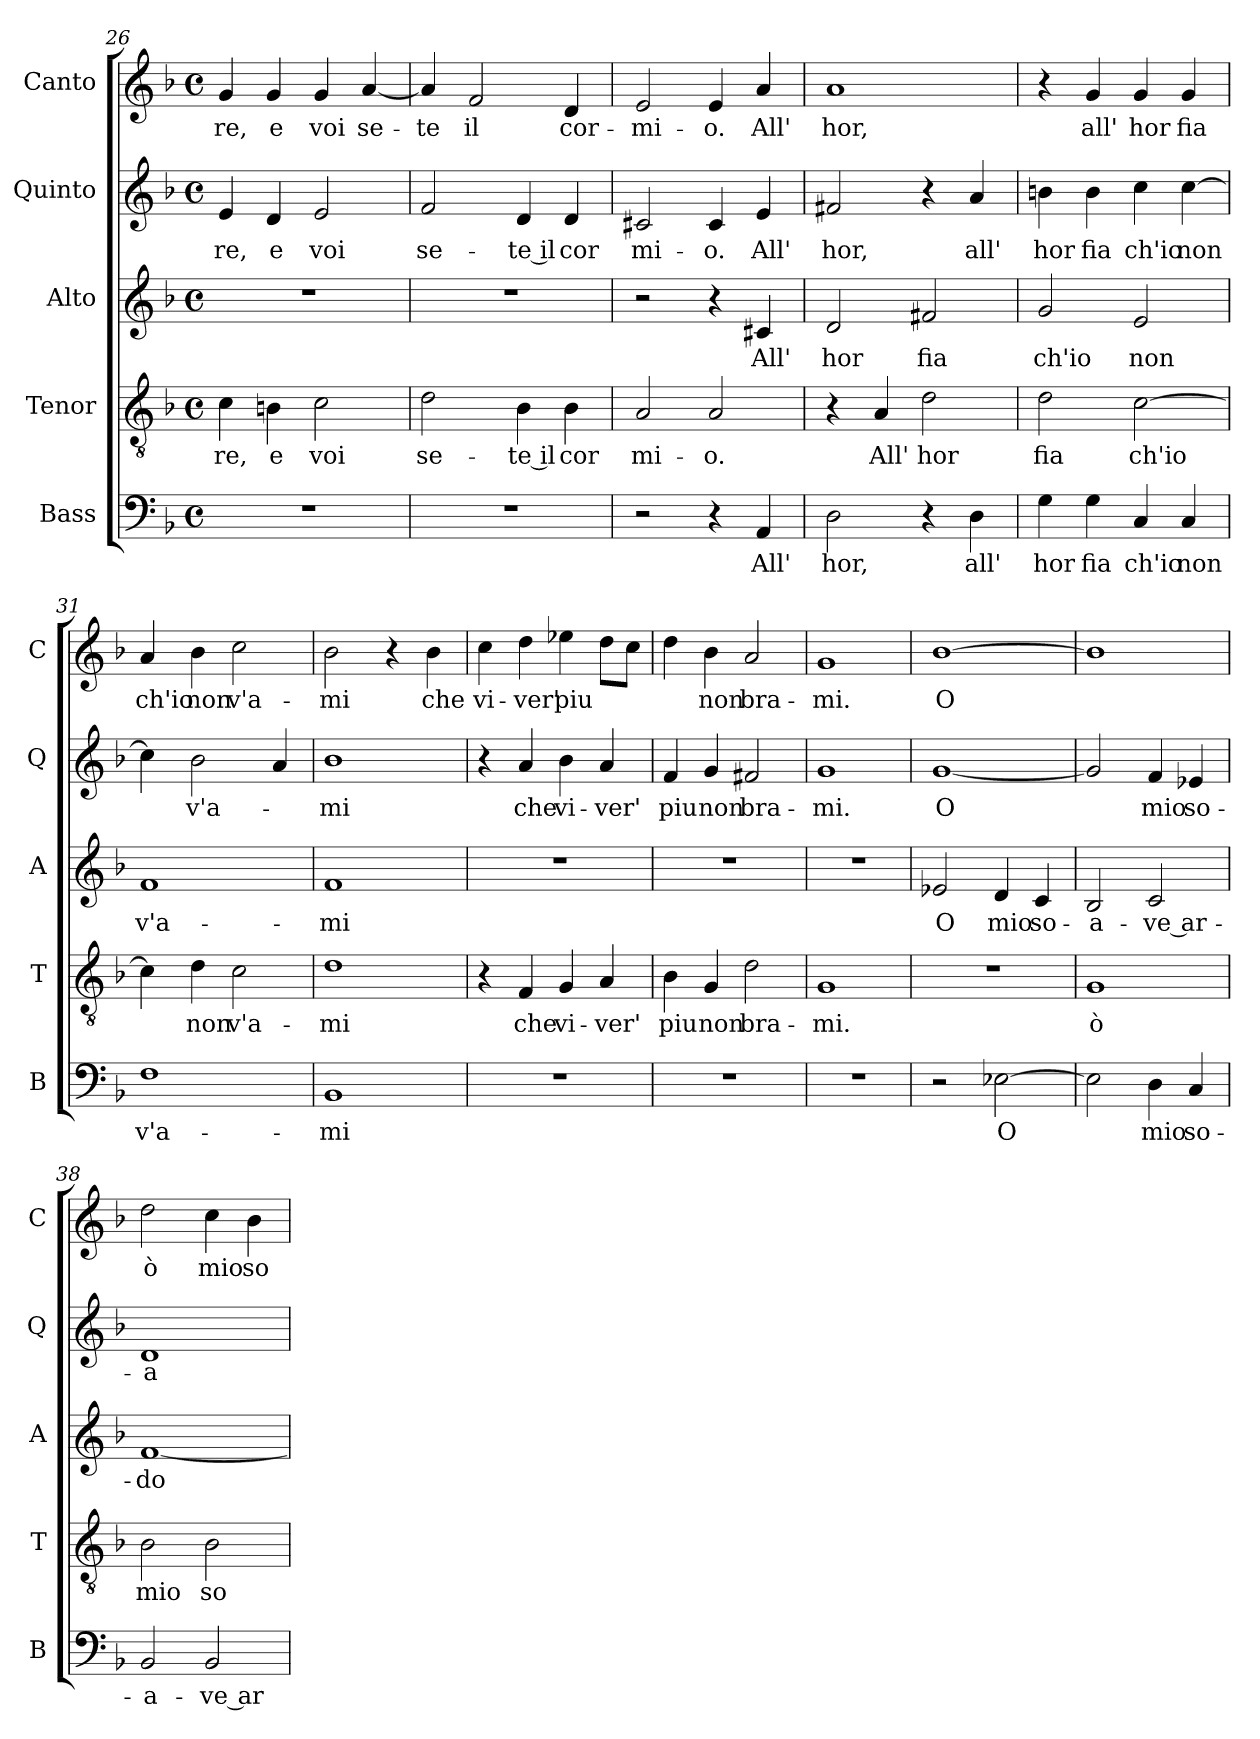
**kern	**text	**kern	**text	**kern	**text	**kern	**text	**kern	**text
*part5	*part5	*part4	*part4	*part3	*part3	*part2	*part2	*part1	*part1
*staff5	*staff5	*staff4	*staff4	*staff3	*staff3	*staff2	*staff2	*staff1	*staff1
*I"Bass	*	*I"Tenor	*	*I"Alto	*	*I"Quinto	*	*I"Canto	*
*I'B	*	*I'T	*	*I'A	*	*I'Q	*	*I'C	*
*clefF4	*	*clefGv2	*	*clefG2	*	*clefG2	*	*clefG2	*
*k[b-]	*	*k[b-]	*	*k[b-]	*	*k[b-]	*	*k[b-]	*
*F:	*	*F:	*	*F:	*	*F:	*	*F:	*
*M4/4	*	*M4/4	*	*M4/4	*	*M4/4	*	*M4/4	*
*met(c)	*	*met(c)	*	*met(c)	*	*met(c)	*	*met(c)	*
=26	=26	=26	=26	=26	=26	=26	=26	=26	=26
!	!	!	!LO:LY:b	!	!	!	!LO:LY:b	!	!LO:LY:b
1r	.	4c\	-re,	1r	.	4e/	-re,	4g/	-re,
!	!	!	!LO:LY:b	!	!	!	!LO:LY:b	!	!LO:LY:b
.	.	4Bn\	e	.	.	4d/	e	4g/	e
!	!	!	!LO:LY:b	!	!	!	!LO:LY:b	!	!LO:LY:b
.	.	2c\	voi	.	.	2e/	voi	4g/	voi
!	!	!	!	!	!	!	!	!	!LO:LY:b
.	.	.	.	.	.	.	.	[4a/	se-
=27	=27	=27	=27	=27	=27	=27	=27	=27	=27
!	!	!	!LO:LY:b	!	!	!	!LO:LY:b	!	!LO:LY:b
1r	.	2d\	se-	1r	.	2f/	se-	4a/]	-te
!	!	!	!	!	!	!	!	!	!LO:LY:b
.	.	.	.	.	.	.	.	2f/	il
!	!	!	!LO:LY:b	!	!	!	!LO:LY:b	!	!
.	.	4B-\	-te il	.	.	4d/	-te il	.	.
!	!	!	!LO:LY:b	!	!	!	!LO:LY:b	!	!LO:LY:b
.	.	4B-\	cor	.	.	4d/	cor	4d/	cor-
=28	=28	=28	=28	=28	=28	=28	=28	=28	=28
!	!	!	!LO:LY:b	!	!	!	!LO:LY:b	!	!LO:LY:b
2r	.	2A/	mi-	2r	.	2c#X/	mi-	2e/	-mi-
!	!	!	!LO:LY:b	!	!	!	!LO:LY:b	!	!LO:LY:b
4r	.	2A/	-o.	4r	.	4c#/	-o.	4e/	-o.
!	!LO:LY:b	!	!	!	!LO:LY:b	!	!LO:LY:b	!	!LO:LY:b
4AA/	All'	.	.	4c#X/	All'	4e/	All'	4a/	All'
=29	=29	=29	=29	=29	=29	=29	=29	=29	=29
!	!LO:LY:b	!	!	!	!LO:LY:b	!	!LO:LY:b	!	!LO:LY:b
2D\	hor,	4r	.	2d/	hor	2f#X/	hor,	1a	hor,
!	!	!	!LO:LY:b	!	!	!	!	!	!
.	.	4A/	All'	.	.	.	.	.	.
!	!	!	!LO:LY:b	!	!LO:LY:b	!	!	!	!
4r	.	2d\	hor	2f#X/	fia	4r	.	.	.
!	!LO:LY:b	!	!	!	!	!	!LO:LY:b	!	!
4D\	all'	.	.	.	.	4a/	all'	.	.
=30	=30	=30	=30	=30	=30	=30	=30	=30	=30
!	!LO:LY:b	!	!LO:LY:b	!	!LO:LY:b	!	!LO:LY:b	!	!
4G\	hor	2d\	fia	2g/	ch'io	4bn\	hor	4r	.
!	!LO:LY:b	!	!	!	!	!	!LO:LY:b	!	!LO:LY:b
4G\	fia	.	.	.	.	4b\	fia	4g/	all'
!	!LO:LY:b	!	!LO:LY:b	!	!LO:LY:b	!	!LO:LY:b	!	!LO:LY:b
4C/	ch'io	[2c\	ch'io	2e/	non	4cc\	ch'io	4g/	hor
!	!LO:LY:b	!	!	!	!	!	!LO:LY:b	!	!LO:LY:b
4C/	non	.	.	.	.	[4cc\	non	4g/	fia
!!LO:PB:g=z
=31	=31	=31	=31	=31	=31	=31	=31	=31	=31
!	!LO:LY:b	!	!	!	!LO:LY:b	!	!	!	!LO:LY:b
1F	v'a-	4c\]	.	1f	v'a-	4cc\]	.	4a/	ch'io
!	!	!	!LO:LY:b	!	!	!	!LO:LY:b	!	!LO:LY:b
.	.	4d\	non	.	.	2b-\	v'a-	4b-\	non
!	!	!	!LO:LY:b	!	!	!	!	!	!LO:LY:b
.	.	2c\	v'a-	.	.	.	.	2cc\	v'a-
.	.	.	.	.	.	4a/	.	.	.
=32	=32	=32	=32	=32	=32	=32	=32	=32	=32
!	!LO:LY:b	!	!LO:LY:b	!	!LO:LY:b	!	!LO:LY:b	!	!LO:LY:b
1BB-	-mi	1d	-mi	1f	-mi	1b-	-mi	2b-\	-mi
.	.	.	.	.	.	.	.	4r	.
!	!	!	!	!	!	!	!	!	!LO:LY:b
.	.	.	.	.	.	.	.	4b-\	che
=33	=33	=33	=33	=33	=33	=33	=33	=33	=33
!	!	!	!	!	!	!	!	!	!LO:LY:b
1r	.	4r	.	1r	.	4r	.	4cc\	vi-
!	!	!	!LO:LY:b	!	!	!	!LO:LY:b	!	!LO:LY:b
.	.	4F/	che	.	.	4a/	che	4dd\	-ver'
!	!	!	!LO:LY:b	!	!	!	!LO:LY:b	!	!LO:LY:b
.	.	4G/	vi-	.	.	4b-\	vi-	4ee-X\	piu
!	!	!	!LO:LY:b	!	!	!	!LO:LY:b	!	!
.	.	4A/	-ver'	.	.	4a/	-ver'	8dd\L	.
.	.	.	.	.	.	.	.	8cc\J	.
=34	=34	=34	=34	=34	=34	=34	=34	=34	=34
!	!	!	!LO:LY:b	!	!	!	!LO:LY:b	!	!
1r	.	4B-\	piu	1r	.	4f/	piu	4dd\	.
!	!	!	!LO:LY:b	!	!	!	!LO:LY:b	!	!LO:LY:b
.	.	4G/	non	.	.	4g/	non	4b-\	non
!	!	!	!LO:LY:b	!	!	!	!LO:LY:b	!	!LO:LY:b
.	.	2d\	bra-	.	.	2f#X/	bra-	2a/	bra-
=35	=35	=35	=35	=35	=35	=35	=35	=35	=35
!	!	!	!LO:LY:b	!	!	!	!LO:LY:b	!	!LO:LY:b
1r	.	1G	-mi.	1r	.	1g	-mi.	1g	-mi.
=36	=36	=36	=36	=36	=36	=36	=36	=36	=36
!	!	!	!	!	!LO:LY:b	!	!LO:LY:b	!	!LO:LY:b
2r	.	1r	.	2e-X/	O	[1g	O	[1b-	O
!	!LO:LY:b	!	!	!	!LO:LY:b	!	!	!	!
[2E-X\	O	.	.	4d/	mio	.	.	.	.
!	!	!	!	!	!LO:LY:b	!	!	!	!
.	.	.	.	4c/	so-	.	.	.	.
!!LO:LB:g=z
=37	=37	=37	=37	=37	=37	=37	=37	=37	=37
!	!	!	!LO:LY:b	!	!LO:LY:b	!	!	!	!
2E-\]	.	1G	ò	2B-/	-a-	2g/]	.	1b-]	.
!	!LO:LY:b	!	!	!	!LO:LY:b	!	!LO:LY:b	!	!
4D\	mio	.	.	2c/	-ve ar-	4f/	mio	.	.
!	!LO:LY:b	!	!	!	!	!	!LO:LY:b	!	!
4C/	so-	.	.	.	.	4e-X/	so-	.	.
=38	=38	=38	=38	=38	=38	=38	=38	=38	=38
!	!LO:LY:b	!	!LO:LY:b	!	!LO:LY:b	!	!LO:LY:b	!	!LO:LY:b
2BB-/	-a-	2B-\	mio	[1f	-do-	1d	-a-	2dd\	ò
!	!LO:LY:b	!	!LO:LY:b	!	!	!	!	!	!LO:LY:b
2BB-/	-ve ar-	2B-\	so-	.	.	.	.	4cc\	mio
!	!	!	!	!	!	!	!	!	!LO:LY:b
.	.	.	.	.	.	.	.	4b-\	so-
=	=	=	=	=	=	=	=	=	=
*-	*-	*-	*-	*-	*-	*-	*-	*-	*-
